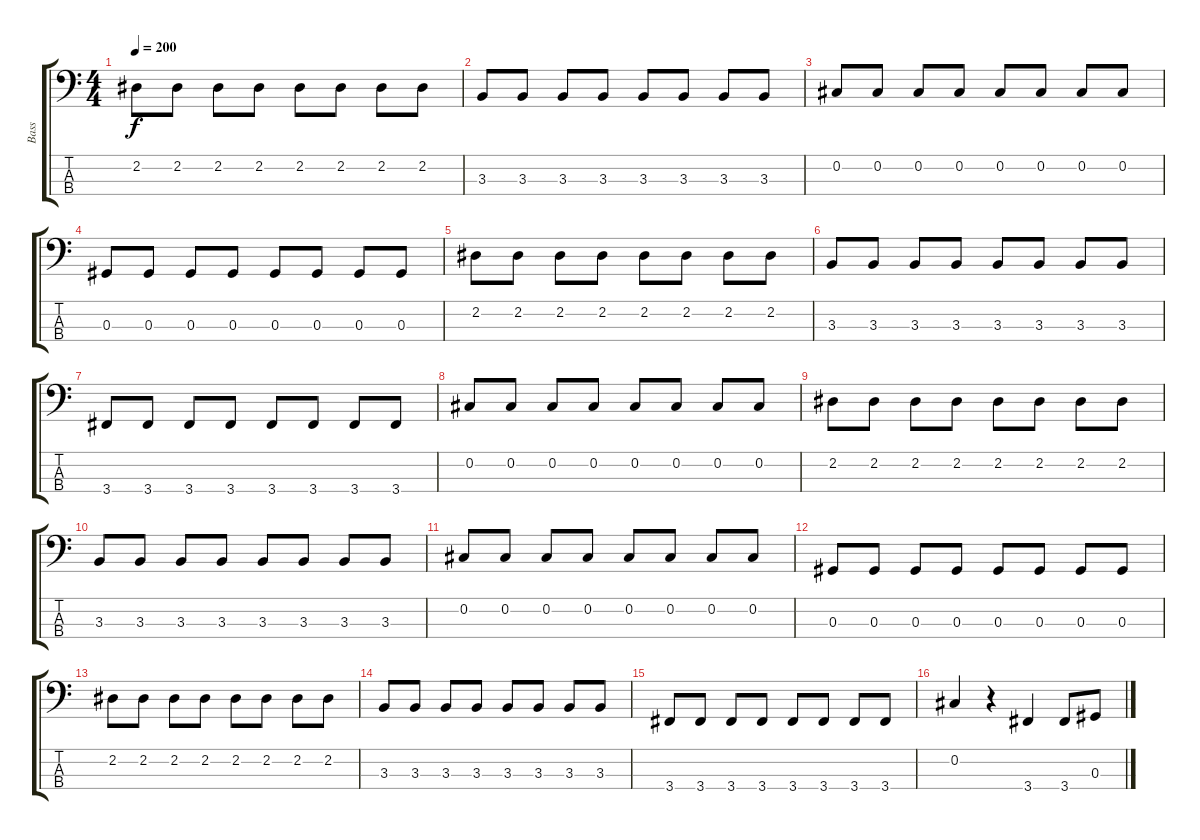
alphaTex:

\track ("Bass" "Bass") {instrument electricbasspick}
\staff {score tabs}
\tuning (Gb2 Db2 Ab1 Eb1) {hide}
\ts (4 4)
\tempo 200
\clef f4
\ks c
2.2.8{dy f instrument electricbasspick} 2.2.8 2.2.8 2.2.8 2.2.8 2.2.8 2.2.8 2.2.8 |
3.3.8 3.3.8 3.3.8 3.3.8 3.3.8 3.3.8 3.3.8 3.3.8 |
0.2.8 0.2.8 0.2.8 0.2.8 0.2.8 0.2.8 0.2.8 0.2.8 |
0.3.8 0.3.8 0.3.8 0.3.8 0.3.8 0.3.8 0.3.8 0.3.8 |
2.2.8 2.2.8 2.2.8 2.2.8 2.2.8 2.2.8 2.2.8 2.2.8 |
3.3.8 3.3.8 3.3.8 3.3.8 3.3.8 3.3.8 3.3.8 3.3.8 |
3.4.8 3.4.8 3.4.8 3.4.8 3.4.8 3.4.8 3.4.8 3.4.8 |
0.2.8 0.2.8 0.2.8 0.2.8 0.2.8 0.2.8 0.2.8 0.2.8 |
2.2.8 2.2.8 2.2.8 2.2.8 2.2.8 2.2.8 2.2.8 2.2.8 |
3.3.8 3.3.8 3.3.8 3.3.8 3.3.8 3.3.8 3.3.8 3.3.8 |
0.2.8 0.2.8 0.2.8 0.2.8 0.2.8 0.2.8 0.2.8 0.2.8 |
0.3.8 0.3.8 0.3.8 0.3.8 0.3.8 0.3.8 0.3.8 0.3.8 |
2.2.8 2.2.8 2.2.8 2.2.8 2.2.8 2.2.8 2.2.8 2.2.8 |
3.3.8 3.3.8 3.3.8 3.3.8 3.3.8 3.3.8 3.3.8 3.3.8 |
3.4.8 3.4.8 3.4.8 3.4.8 3.4.8 3.4.8 3.4.8 3.4.8 |
0.2.4 r.4 3.4.4 3.4.8 0.3.8
